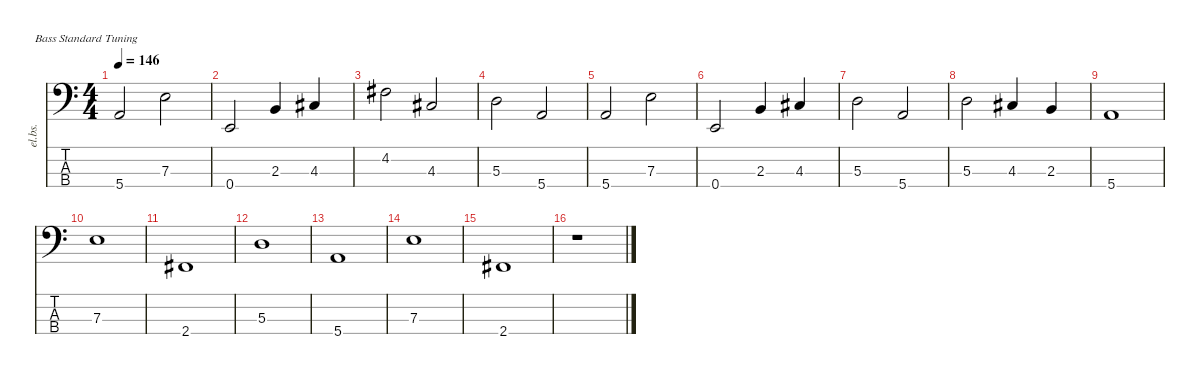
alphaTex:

\defaultSystemsLayout 4
\hideDynamics
\bracketExtendMode nobrackets
\otherSystemsTrackNameOrientation horizontal
\track ("Áàñ" "el.bs.") {instrument electricbassfinger}
\staff {score tabs}
\tuning (G2 D2 A1 E1)
\ts (4 4)
\tempo 146
\clef f4
\ks c
5.4.2{dy f} 7.3.2 |
0.4.2 2.3.4 4.3{acc #}.4 |
4.2{acc #}.2 4.3{acc #}.2 |
5.3.2 5.4.2 |
5.4.2 7.3.2 |
0.4.2 2.3.4 4.3{acc #}.4 |
5.3.2 5.4.2 |
5.3.2 4.3{acc #}.4 2.3.4 |
5.4.1 |
7.3.1 |
2.4{acc #}.1 |
5.3.1 |
5.4.1 |
7.3.1 |
2.4{acc #}.1 |
r.1
